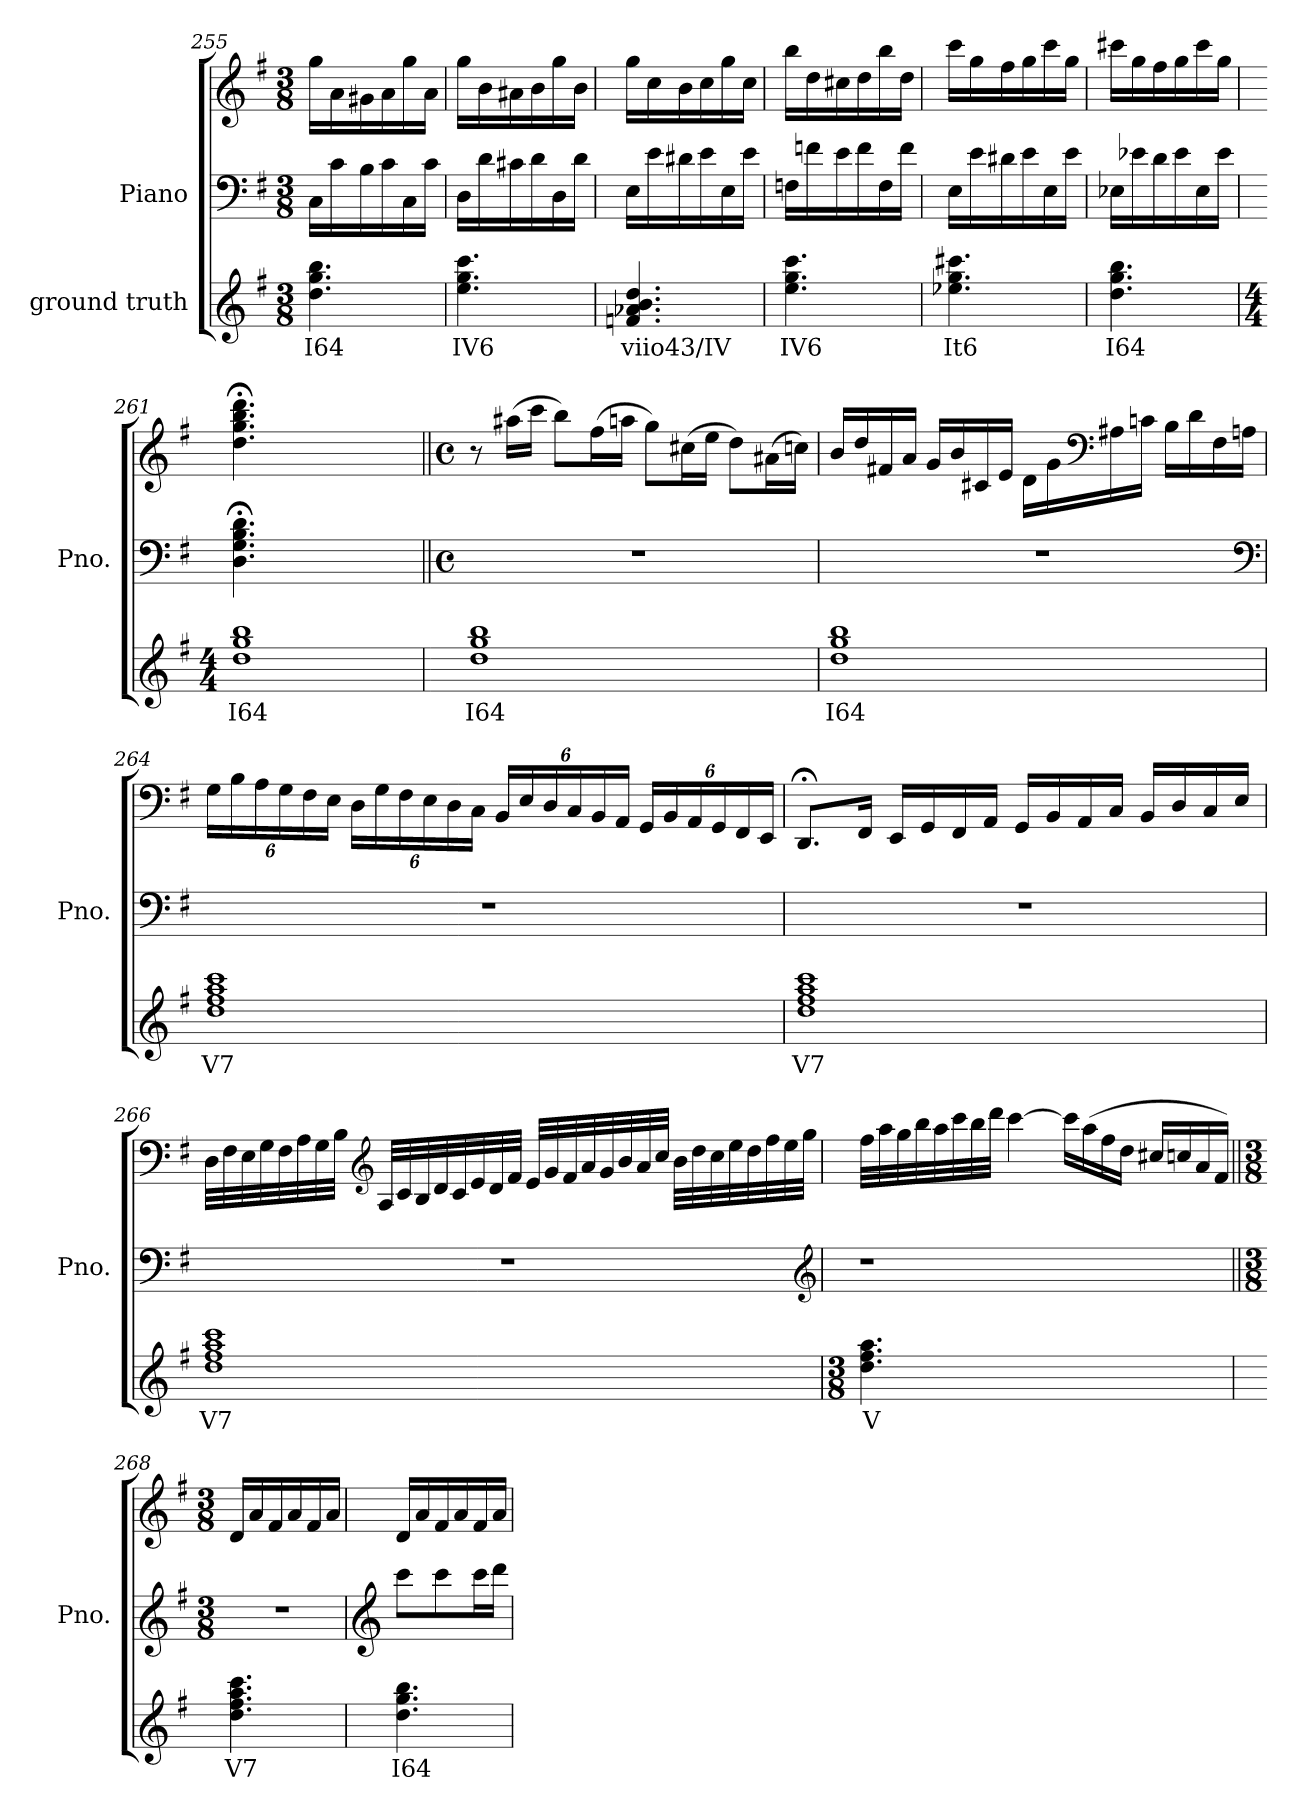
**kern	**text	**kern	**kern
*part2	*part2	*part1	*part1
*staff3	*staff3	*staff2	*staff1
*I"ground truth	*	*I"Piano	*
*	*	*I'Pno.	*
*	*	*clefF4	*clefG2
*k[f#]	*	*k[f#]	*k[f#]
*G:	*	*G:	*G:
*M3/8	*	*M3/8	*M3/8
=255	=255	=255	=255
4.dd 4.gg 4.bb	I64	16C\LL	16gg\LL
.	.	16c\	16a\
.	.	16B\	16g#X\
.	.	16c\	16a\
.	.	16C\	16gg\
.	.	16c\JJ	16a\JJ
!!LO:LB:g=z
=256	=256	=256	=256
4.ee 4.gg 4.ccc	IV6	16D\LL	16gg\LL
.	.	16d\	16b\
.	.	16c#X\	16a#X\
.	.	16d\	16b\
.	.	16D\	16gg\
.	.	16d\JJ	16b\JJ
=257	=257	=257	=257
4.fn 4.a-X 4.b 4.dd	viio43/IV	16E\LL	16gg\LL
.	.	16e\	16cc\
.	.	16d#X\	16b\
.	.	16e\	16cc\
.	.	16E\	16gg\
.	.	16e\JJ	16cc\JJ
=258	=258	=258	=258
4.ee 4.gg 4.ccc	IV6	16Fn\LL	16bb\LL
.	.	16fn\	16dd\
.	.	16e\	16cc#X\
.	.	16f\	16dd\
.	.	16F\	16bb\
.	.	16f\JJ	16dd\JJ
=259	=259	=259	=259
4.ee-X 4.gg 4.ccc#X	It6	16E\LL	16ccc\LL
.	.	16e\	16gg\
.	.	16d#X\	16ff#\
.	.	16e\	16gg\
.	.	16E\	16ccc\
.	.	16e\JJ	16gg\JJ
=260	=260	=260	=260
4.dd 4.gg 4.bb	I64	16E-X\LL	16ccc#X\LL
.	.	16e-X\	16gg\
.	.	16d\	16ff#\
.	.	16e-\	16gg\
.	.	16E-\	16ccc#\
.	.	16e-\JJ	16gg\JJ
=261	=261	=261	=261
*M4/4	*	*	*
1dd 1gg 1bb	I64	4.D\;< 4.G\;< 4.B\;< 4.d\;<	4.dd\;< 4.gg\;< 4.bb\;< 4.ddd\;<
.	.	2ryy	2ryy
.	.	8ryy	8ryy
!!LO:PB:g=z
=262	=262||	=262||	=262||
*	*	*M4/4	*M4/4
*	*	*met(c)	*met(c)
1dd 1gg 1bb	I64	1r	8r
.	.	.	(>16aa#X\LL
.	.	.	16ccc\JJ
.	.	.	8bb\L)
.	.	.	(>16ff#\L
.	.	.	16aan\JJ
.	.	.	8gg\L)
.	.	.	(>16cc#X\L
.	.	.	16ee\JJ
.	.	.	8dd\L)
.	.	.	(>16a#X\L
.	.	.	16ccn\JJ)
=263	=263	=263	=263
1dd 1gg 1bb	I64	1r	16b/LL
.	.	.	16dd/
.	.	.	16f#X/
.	.	.	16a/JJ
.	.	.	16g/LL
.	.	.	16b/
.	.	.	16c#X/
.	.	.	16e/JJ
.	.	.	16d\LL
.	.	.	16g\
*	*	*clefF4	*clefF4
.	.	.	16A#X\
.	.	.	16cn\JJ
.	.	.	16B\LL
.	.	.	16d\
.	.	.	16F#\
.	.	.	16An\JJ
!!LO:LB:g=z
=264	=264	=264	=264
*	*	*	*Xbrackettup
1dd 1ff# 1aa 1ccc	V7	1r	24G\LL
.	.	.	24B\
.	.	.	24A\
.	.	.	24G\
.	.	.	24F#\
.	.	.	24E\JJ
.	.	.	24D\LL
.	.	.	24G\
.	.	.	24F#\
.	.	.	24E\
.	.	.	24D\
.	.	.	24C\JJ
.	.	.	24BB/LL
.	.	.	24E/
.	.	.	24D/
.	.	.	24C/
.	.	.	24BB/
.	.	.	24AA/JJ
.	.	.	24GG/LL
.	.	.	24BB/
.	.	.	24AA/
.	.	.	24GG/
.	.	.	24FF#/
.	.	.	24EE/JJ
=265	=265	=265	=265
1dd 1ff# 1aa 1ccc	V7	1r	8.DD;</L
.	.	.	16FF#/Jk
.	.	.	16EE/LL
.	.	.	16GG/
.	.	.	16FF#/
.	.	.	16AA/JJ
.	.	.	16GG/LL
.	.	.	16BB/
.	.	.	16AA/
.	.	.	16C/JJ
.	.	.	16BB/LL
.	.	.	16D/
.	.	.	16C/
.	.	.	16E/JJ
!!LO:LB:g=z
=266	=266	=266	=266
1dd 1ff# 1aa 1ccc	V7	1r	32D\LLL
.	.	.	32F#\
.	.	.	32E\
.	.	.	32G\
.	.	.	32F#\
.	.	.	32A\
.	.	.	32G\
.	.	.	32B\JJJ
*	*	*clefG2	*clefG2
.	.	.	32A/LLL
.	.	.	32c/
.	.	.	32B/
.	.	.	32d/
.	.	.	32c/
.	.	.	32e/
.	.	.	32d/
.	.	.	32f#/JJJ
.	.	.	32e/LLL
.	.	.	32g/
.	.	.	32f#/
.	.	.	32a/
.	.	.	32g/
.	.	.	32b/
.	.	.	32a/
.	.	.	32cc/JJJ
.	.	.	32b\LLL
.	.	.	32dd\
.	.	.	32cc\
.	.	.	32ee\
.	.	.	32dd\
.	.	.	32ff#\
.	.	.	32ee\
.	.	.	32gg\JJJ
!!LO:LB:g=z
=267	=267	=267	=267
*M3/8	*	*	*
4.dd 4.ff# 4.aa	V	1r	32ff#\LLL
.	.	.	32aa\
.	.	.	32gg\
.	.	.	32bb\
.	.	.	32aa\
.	.	.	32ccc\
.	.	.	32bb\
.	.	.	32ddd\JJJ
.	.	.	[4ccc\
2ryy	.	.	.
.	.	.	16ccc\LL]
.	.	.	(>16aa\
.	.	.	16ff#\
.	.	.	16dd\JJ
.	.	.	16cc#X/LL
.	.	.	16ccn/
8ryy	.	.	16a/
.	.	.	16f#/JJ)
=268	=268||	=268||	=268||
*	*	*M3/8	*M3/8
4.dd 4.ff# 4.aa 4.ccc	V7	4.r	16d/LL
.	.	.	16a/
.	.	.	16f#/
.	.	.	16a/
.	.	.	16f#/
.	.	.	16a/JJ
=269	=269	=269	=269
*	*	*clefG2	*
4.dd 4.gg 4.bb	I64	8ccc\L	16d/LL
.	.	.	16a/
.	.	8ccc\	16f#/
.	.	.	16a/
.	.	16ccc\L	16f#/
.	.	16ddd\JJ	16a/JJ
=	=	=	=
*-	*-	*-	*-
